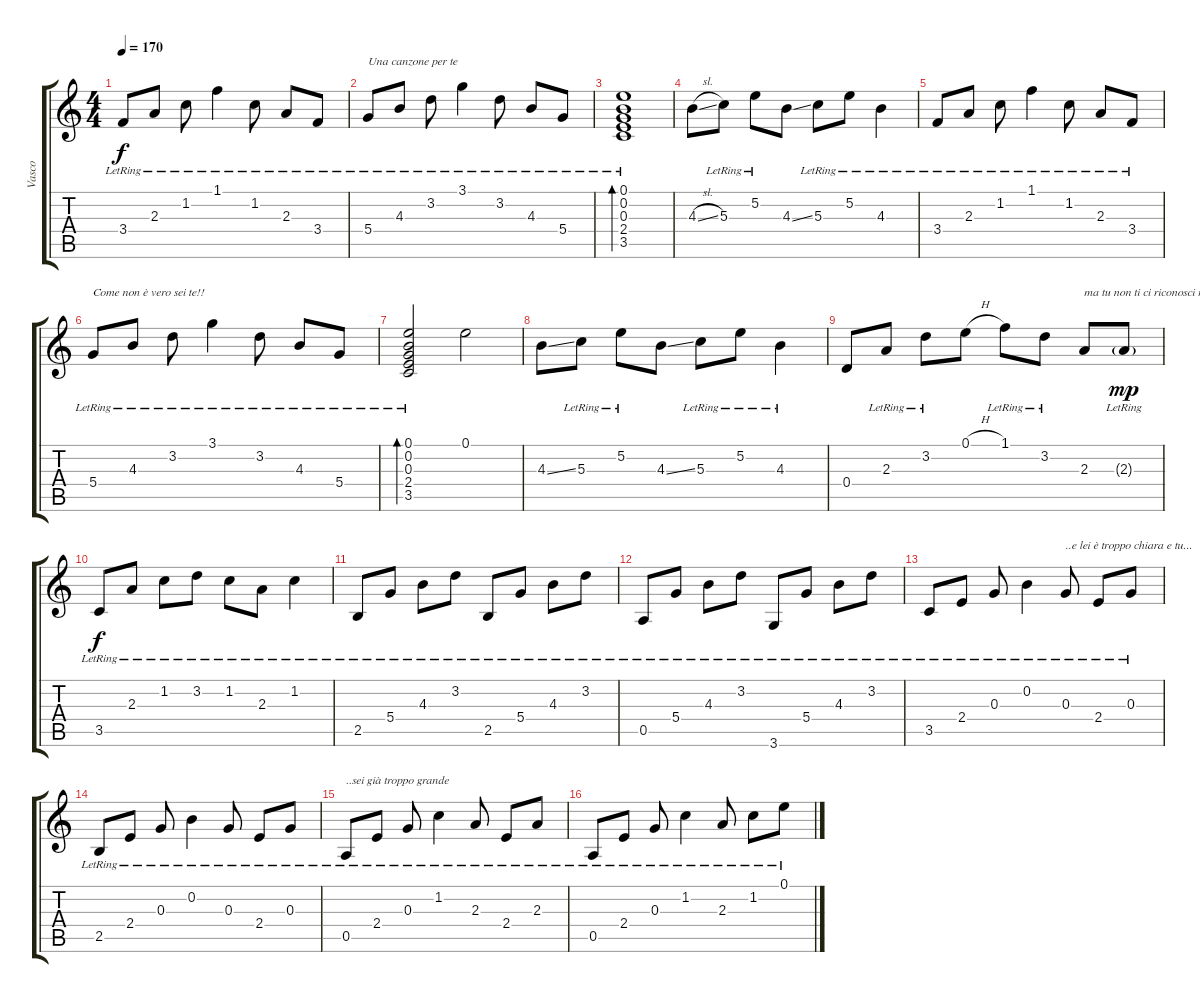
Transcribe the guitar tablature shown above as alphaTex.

\track ("Vasco" "Vasco") {instrument acousticguitarsteel}
\staff {score tabs}
\tuning (E4 B3 G3 D3 A2 E2) {hide}
\ts (4 4)
\tempo 170
\clef g2
\ks c
3.4{lr}.8{dy f} 2.3{lr}.8 1.2{lr}.8 1.1{lr}.4 1.2{lr}.8 2.3{lr}.8 3.4{lr}.8 |
5.4{lr}.8{txt "Una canzone per te"} 4.3{lr}.8 3.2{lr}.8 3.1{lr}.4 3.2{lr}.8 4.3{lr}.8 5.4{lr}.8 |
(0.1{lr} 0.2{lr} 0.3{lr} 2.4{lr} 3.5{lr}).1{bd 120} |
4.3{sl}.8 5.3{lr}.8 5.2{lr}.8 4.3{ss}.8 5.3{lr}.8 5.2{lr}.8 4.3{lr}.4 |
3.4{lr}.8 2.3{lr}.8 1.2{lr}.8 1.1{lr}.4 1.2{lr}.8 2.3{lr}.8 3.4{lr}.8 |
5.4{lr}.8{txt "Come non è vero sei te!!"} 4.3{lr}.8 3.2{lr}.8 3.1{lr}.4 3.2{lr}.8 4.3{lr}.8 5.4{lr}.8 |
(0.1{lr} 0.2{lr} 0.3{lr} 2.4{lr} 3.5{lr}).2{bd 120} 0.1.2 |
4.3{ss}.8 5.3{lr}.8 5.2{lr}.8 4.3{ss}.8 5.3{lr}.8 5.2{lr}.8 4.3{lr}.4 |
0.4.8 2.3{lr}.8 3.2{lr}.8 0.1{h}.8 1.1{lr}.8 3.2{lr}.8 2.3.8{txt "ma tu non ti ci riconosci neanche..."} 2.3{g lr}.8{dy mp} |
3.5{lr}.8{dy f} 2.3{lr}.8 1.2{lr}.8 3.2{lr}.8 1.2{lr}.8 2.3{lr}.8 1.2{lr}.4 |
2.5{lr}.8 5.4{lr}.8 4.3{lr}.8 3.2{lr}.8 2.5{lr}.8 5.4{lr}.8 4.3{lr}.8 3.2{lr}.8 |
0.5{lr}.8 5.4{lr}.8 4.3{lr}.8 3.2{lr}.8 3.6{lr}.8 5.4{lr}.8 4.3{lr}.8 3.2{lr}.8 |
3.5{lr}.8 2.4{lr}.8 0.3{lr}.8 0.2{lr}.4 0.3{lr}.8{txt "..e lei è troppo chiara e tu..."} 2.4{lr}.8 0.3{lr}.8 |
2.5{lr}.8 2.4{lr}.8 0.3{lr}.8 0.2{lr}.4 0.3{lr}.8 2.4{lr}.8 0.3{lr}.8 |
0.5{lr}.8{txt "..sei già troppo grande"} 2.4{lr}.8 0.3{lr}.8 1.2{lr}.4 2.3{lr}.8 2.4{lr}.8 2.3{lr}.8 |
0.5{lr}.8 2.4{lr}.8 0.3{lr}.8 1.2{lr}.4 2.3{lr}.8 1.2{lr}.8 0.1{lr}.8
